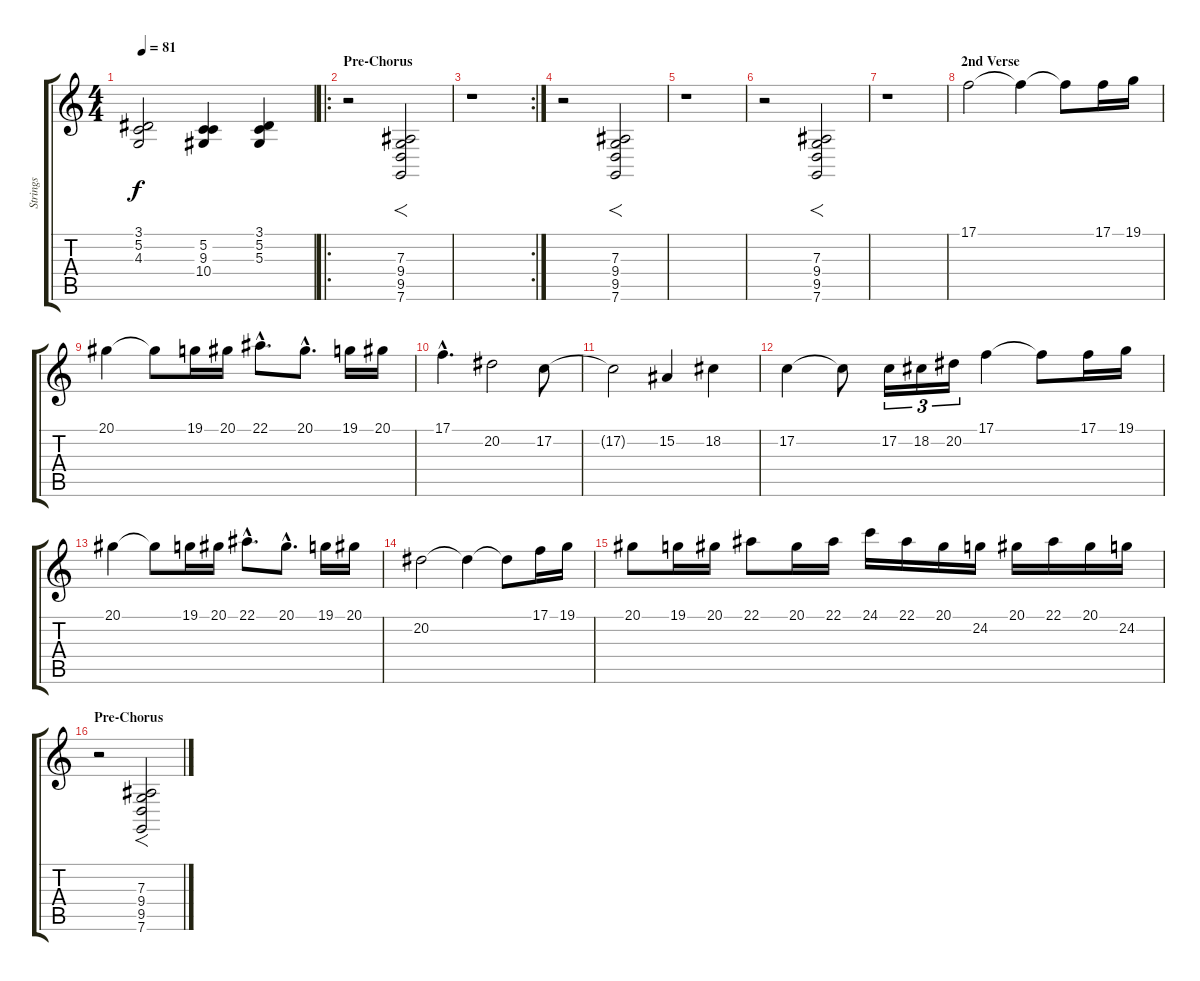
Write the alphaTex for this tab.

\track ("Strings" "Strings") {instrument stringensemble1}
\staff {score tabs}
\tuning (C4 G3 Eb3 Bb2 F2 C2) {hide}
\ts (4 4)
\tempo 81
\clef g2
\ks c
(3.1 5.2 4.3).2{dy f} (5.2 9.3 10.4).4 (3.1 5.2 5.3).4 |
\ro
\section ("" "Pre-Chorus")
r.2{volume 9} (7.3 9.4 9.5 7.6).2{f} |
\rc 2
r.1 |
r.2{volume 9} (7.3 9.4 9.5 7.6).2{f} |
r.1 |
r.2{volume 9} (7.3 9.4 9.5 7.6).2{f} |
r.1 |
\section ("" "2nd Verse")
17.1.2{volume 16} 17.1{t}.4 17.1{t}.8 17.1.16 19.1.16 |
20.1.4 20.1{t}.8 19.1.16 20.1.16 22.1{hac}.8{d} 20.1{hac}.8{d} 19.1.16 20.1.16 |
17.1{hac}.4{d} 20.2.2 17.2.8 |
17.2{t}.2 15.2.4 18.2.4 |
17.2.4 17.2{t}.8 17.2.16{tu (3 2)} 18.2.16{tu (3 2)} 20.2.16{tu (3 2)} 17.1.4 17.1{t}.8 17.1.16 19.1.16 |
20.1.4 20.1{t}.8 19.1.16 20.1.16 22.1{hac}.8{d} 20.1{hac}.8{d} 19.1.16 20.1.16 |
20.2.2 20.2{t}.4 20.2{t}.8 17.1.16 19.1.16 |
20.1.8 19.1.16 20.1.16 22.1.8 20.1.16 22.1.16 24.1.16 22.1.16 20.1.16 24.2.16 20.1.16 22.1.16 20.1.16 24.2.16 |
\section ("" "Pre-Chorus")
r.2{volume 9} (7.3 9.4 9.5 7.6).2{f}
